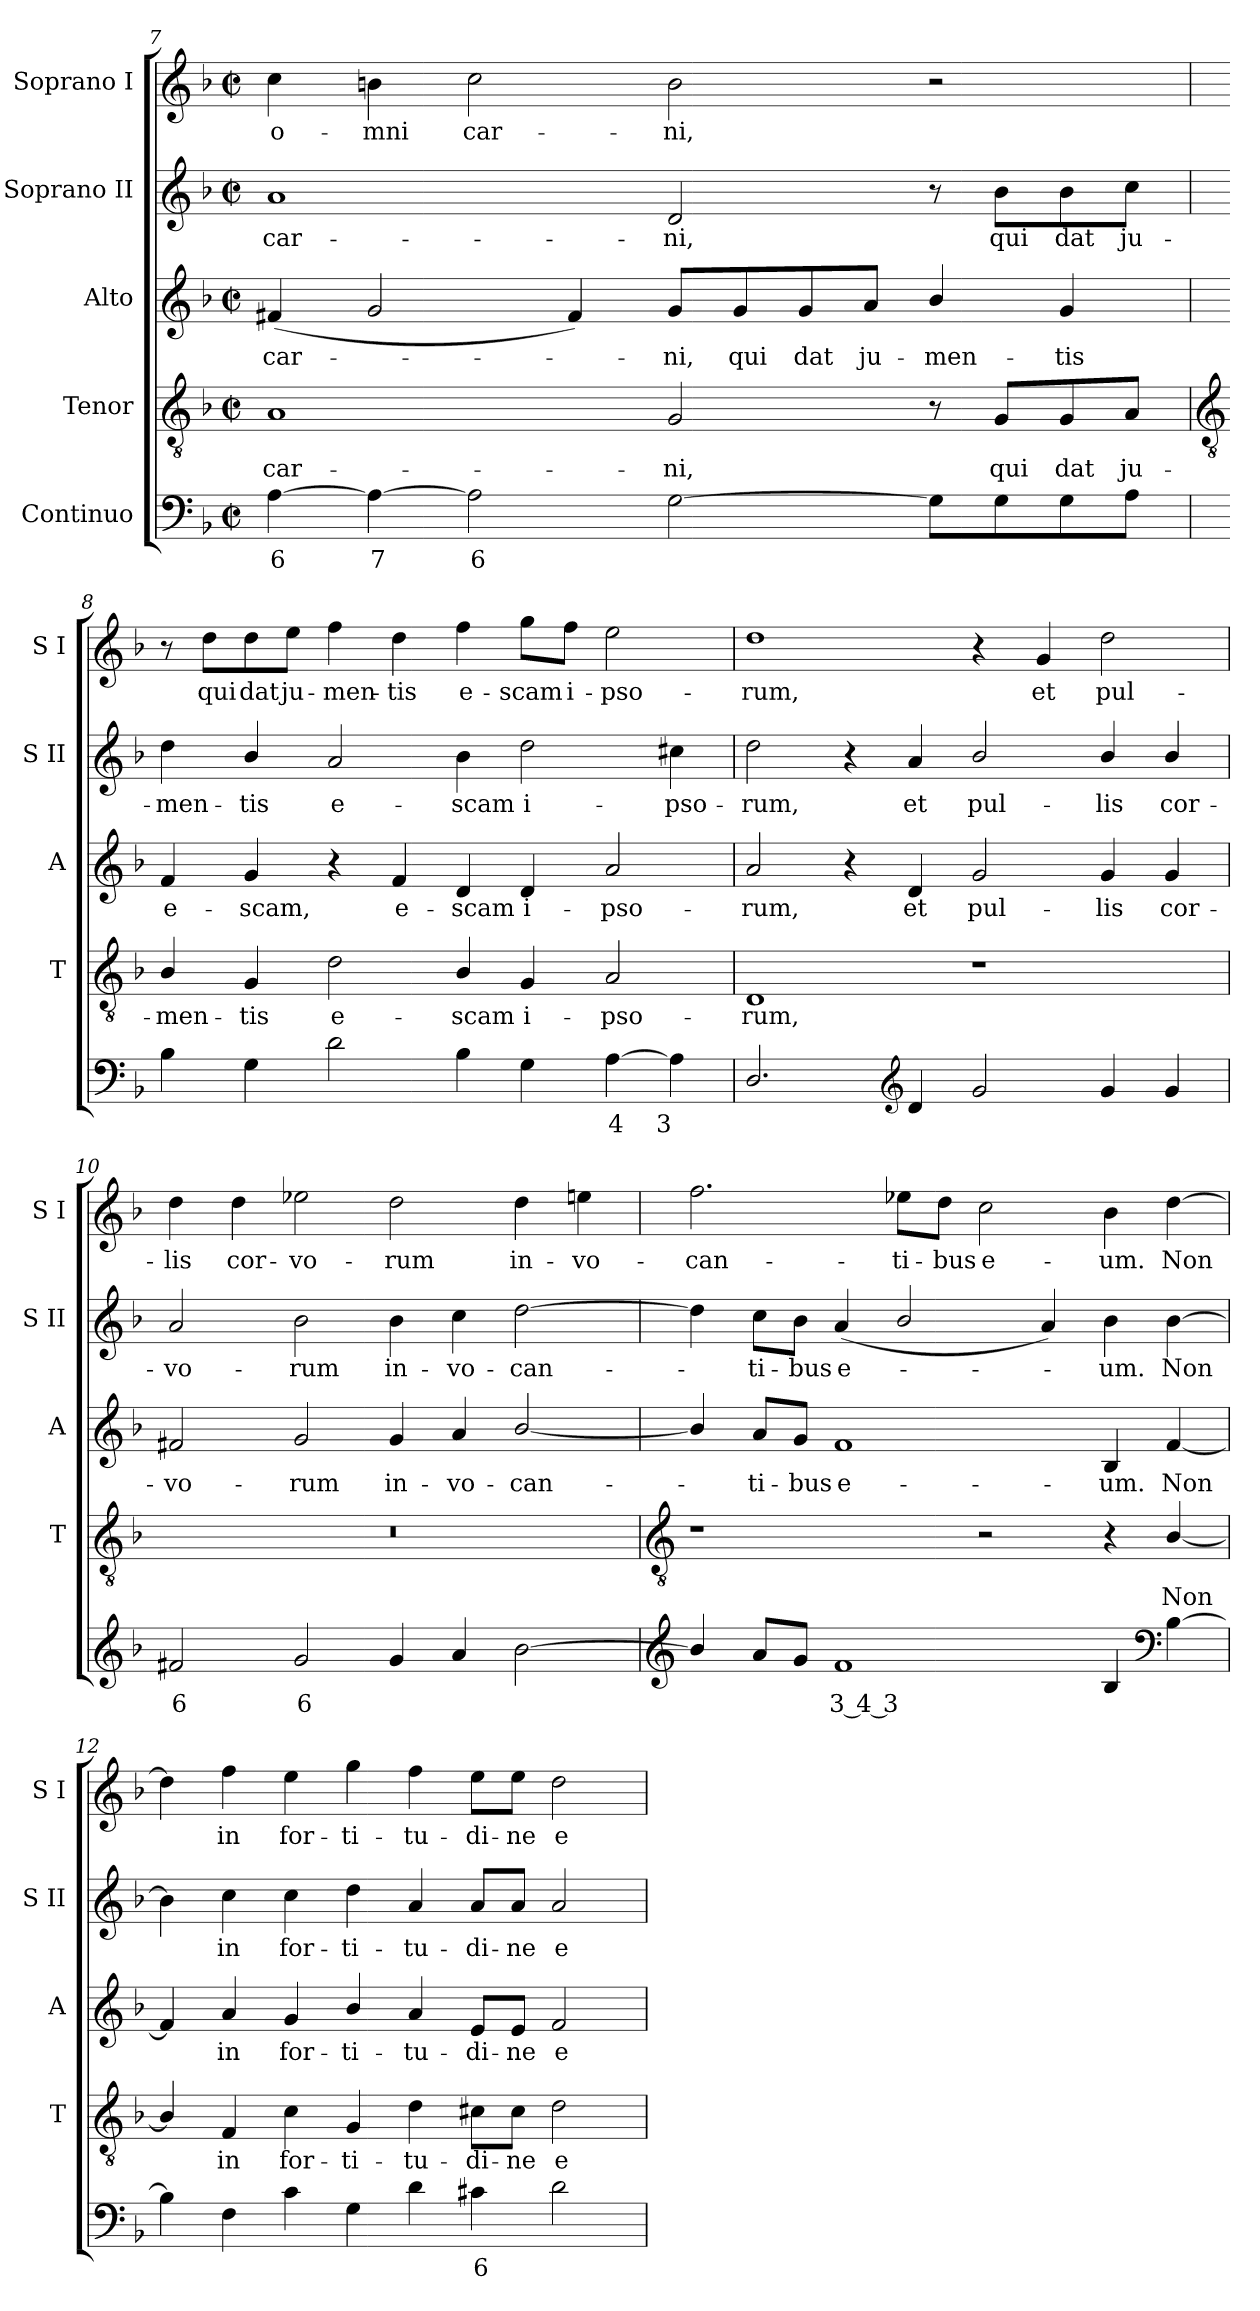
**kern	**text	**kern	**text	**kern	**text	**kern	**text	**kern	**text
*part5	*part5	*part4	*part4	*part3	*part3	*part2	*part2	*part1	*part1
*staff5	*staff5	*staff4	*staff4	*staff3	*staff3	*staff2	*staff2	*staff1	*staff1
*I"Continuo	*	*I"Tenor	*	*I"Alto	*	*I"Soprano II	*	*I"Soprano I	*
*	*	*I'T	*	*I'A	*	*I'S II	*	*I'S I	*
*clefF4	*	*clefGv2	*	*clefG2	*	*clefG2	*	*clefG2	*
*k[b-]	*	*k[b-]	*	*k[b-]	*	*k[b-]	*	*k[b-]	*
*F:	*	*F:	*	*F:	*	*F:	*	*F:	*
*M4/2	*	*M4/2	*	*M4/2	*	*M4/2	*	*M4/2	*
*met(c|)	*	*met(c|)	*	*met(c|)	*	*met(c|)	*	*met(c|)	*
=7	=7	=7	=7	=7	=7	=7	=7	=7	=7
!	!LO:LY:b	!	!LO:LY:b	!	!LO:LY:b	!	!LO:LY:b	!	!LO:LY:b
[4A	6	1A	car-	(<4f#X	car-	1a	car-	4cc	o-
!	!LO:LY:b	!	!	!	!	!	!	!	!LO:LY:b
4A_	7	.	.	2g	.	.	.	4bn	-mni
!	!LO:LY:b	!	!	!	!	!	!	!	!LO:LY:b
2A]	6	.	.	.	.	.	.	2cc	car-
.	.	.	.	4f#)	.	.	.	.	.
!	!	!	!LO:LY:b	!	!LO:LY:b	!	!LO:LY:b	!	!LO:LY:b
[2G	.	2G	-ni,	8g/L	ni,	2d	-ni,	2b	-ni,
!	!	!	!	!	!LO:LY:b	!	!	!	!
.	.	.	.	8g/	qui	.	.	.	.
!	!	!	!	!	!LO:LY:b	!	!	!	!
.	.	.	.	8g/	dat	.	.	.	.
!	!	!	!	!	!LO:LY:b	!	!	!	!
.	.	.	.	8a/J	ju-	.	.	.	.
!	!	!	!	!	!LO:LY:b	!	!	!	!
8GL]	.	8r	.	4b-/	-men-	8r	.	2r	.
!	!	!	!LO:LY:b	!	!	!	!LO:LY:b	!	!
8G	.	8G/L	qui	.	.	8b-\L	qui	.	.
!	!	!	!LO:LY:b	!	!LO:LY:b	!	!LO:LY:b	!	!
8G	.	8G/	dat	4g	-tis	8b-\	dat	.	.
!	!	!	!LO:LY:b	!	!	!	!LO:LY:b	!	!
8AJ	.	8A/J	ju-	.	.	8cc\J	ju-	.	.
!!LO:LB:g=z
=8	=8	=8	=8	=8	=8	=8	=8	=8	=8
*	*	*clefGv2	*	*	*	*	*	*	*
!	!	!	!LO:LY:b	!	!LO:LY:b	!	!LO:LY:b	!	!
4B-	.	4B-/	-men-	4f	e-	4dd	-men-	8r	.
!	!	!	!	!	!	!	!	!	!LO:LY:b
.	.	.	.	.	.	.	.	8dd\L	qui
!	!	!	!LO:LY:b	!	!LO:LY:b	!	!LO:LY:b	!	!LO:LY:b
4G	.	4G	-tis	4g	-scam,	4b-/	-tis	8dd\	dat
!	!	!	!	!	!	!	!	!	!LO:LY:b
.	.	.	.	.	.	.	.	8ee\J	ju-
!	!	!	!LO:LY:b	!	!	!	!LO:LY:b	!	!LO:LY:b
2d	.	2d	e-	4r	.	2a	e-	4ff	-men-
!	!	!	!	!	!LO:LY:b	!	!	!	!LO:LY:b
.	.	.	.	4f	e-	.	.	4dd	-tis
!	!	!	!LO:LY:b	!	!LO:LY:b	!	!LO:LY:b	!	!LO:LY:b
4B-	.	4B-/	-scam	4d	-scam	4b-	-scam	4ff	e-
!	!	!	!LO:LY:b	!	!LO:LY:b	!	!LO:LY:b	!	!LO:LY:b
4G	.	4G	i-	4d	i-	2dd	i-	8gg\L	-scam
!	!	!	!	!	!	!	!	!	!LO:LY:b
.	.	.	.	.	.	.	.	8ff\J	i-
!	!LO:LY:b	!	!LO:LY:b	!	!LO:LY:b	!	!	!	!LO:LY:b
[4A	4	2A	-pso-	2a	-pso-	.	.	2ee	-pso-
!	!LO:LY:b	!	!	!	!	!	!LO:LY:b	!	!
4A]	3	.	.	.	.	4cc#X	-pso-	.	.
=9	=9	=9	=9	=9	=9	=9	=9	=9	=9
!	!	!	!LO:LY:b	!	!LO:LY:b	!	!LO:LY:b	!	!LO:LY:b
2.D/	.	1D	-rum,	2a	-rum,	2dd	-rum,	1dd	-rum,
.	.	.	.	4r	.	4r	.	.	.
*clefG2	*	*	*	*	*	*	*	*	*
!	!	!	!	!	!LO:LY:b	!	!LO:LY:b	!	!
4d	.	.	.	4d	et	4a	et	.	.
!	!	!	!	!	!LO:LY:b	!	!LO:LY:b	!	!
2g	.	1r	.	2g	pul-	2b-/	pul-	4r	.
!	!	!	!	!	!	!	!	!	!LO:LY:b
.	.	.	.	.	.	.	.	4g	et
!	!	!	!	!	!LO:LY:b	!	!LO:LY:b	!	!LO:LY:b
4g	.	.	.	4g	-lis	4b-/	-lis	2dd	pul-
!	!	!	!	!	!LO:LY:b	!	!LO:LY:b	!	!
4g	.	.	.	4g	cor-	4b-/	cor-	.	.
=10	=10	=10	=10	=10	=10	=10	=10	=10	=10
!	!LO:LY:b	!	!	!	!LO:LY:b	!	!LO:LY:b	!	!LO:LY:b
2f#X	6	0r	.	2f#X	-vo-	2a	-vo-	4dd	-lis
!	!	!	!	!	!	!	!	!	!LO:LY:b
.	.	.	.	.	.	.	.	4dd	cor-
!	!LO:LY:b	!	!	!	!LO:LY:b	!	!LO:LY:b	!	!LO:LY:b
2g	6	.	.	2g	-rum	2b-	-rum	2ee-X	-vo-
!	!	!	!	!	!LO:LY:b	!	!LO:LY:b	!	!LO:LY:b
4g	.	.	.	4g	in-	4b-	in-	2dd	-rum
!	!	!	!	!	!LO:LY:b	!	!LO:LY:b	!	!
4a	.	.	.	4a	-vo-	4cc	-vo-	.	.
!	!	!	!	!	!LO:LY:b	!	!LO:LY:b	!	!LO:LY:b
[2b-	.	.	.	[2b-/	-can-	[2dd	-can-	4dd	in-
!	!	!	!	!	!	!	!	!	!LO:LY:b
.	.	.	.	.	.	.	.	4een	-vo-
!!LO:LB:g=z
=11	=11	=11	=11	=11	=11	=11	=11	=11	=11
*clefG2	*	*clefGv2	*	*	*	*	*	*	*
!	!	!	!	!	!	!	!	!	!LO:LY:b
4b-/]	.	1r	.	4b-/]	.	4dd]	.	2.ff	-can-
!	!	!	!	!	!LO:LY:b	!	!LO:LY:b	!	!
8aL	.	.	.	8a/L	ti-	8cc\L	ti-	.	.
!	!	!	!	!	!LO:LY:b	!	!LO:LY:b	!	!
8gJ	.	.	.	8g/J	-bus	8b-\J	-bus	.	.
!	!LO:LY:b	!	!	!	!LO:LY:b	!	!LO:LY:b	!	!
1f	3 4 3	.	.	1f	e-	(<4a	e-	.	.
!	!	!	!	!	!	!	!	!	!LO:LY:b
.	.	.	.	.	.	2b-/	.	8ee-X\L	-ti-
!	!	!	!	!	!	!	!	!	!LO:LY:b
.	.	.	.	.	.	.	.	8dd\J	-bus
!	!	!	!	!	!	!	!	!	!LO:LY:b
.	.	2r	.	.	.	.	.	2cc	e-
.	.	.	.	.	.	4a)	.	.	.
!	!	!	!	!	!LO:LY:b	!	!LO:LY:b	!	!LO:LY:b
4B-	.	4r	.	4B-	-um.	4b-	um.	4b-	-um.
*clefF4	*	*	*	*	*	*	*	*	*
!	!	!	!LO:LY:b	!	!LO:LY:b	!	!LO:LY:b	!	!LO:LY:b
[4B-	.	[4B-/	Non	[4f	Non	[4b-	Non	[4dd	Non
=12	=12	=12	=12	=12	=12	=12	=12	=12	=12
4B-]	.	4B-/]	.	4f]	.	4b-]	.	4dd]	.
!	!	!	!LO:LY:b	!	!LO:LY:b	!	!LO:LY:b	!	!LO:LY:b
4F	.	4F	in	4a	in	4cc	in	4ff	in
!	!	!	!LO:LY:b	!	!LO:LY:b	!	!LO:LY:b	!	!LO:LY:b
4c	.	4c	for-	4g	for-	4cc	for-	4ee	for-
!	!	!	!LO:LY:b	!	!LO:LY:b	!	!LO:LY:b	!	!LO:LY:b
4G	.	4G	-ti-	4b-/	-ti-	4dd	-ti-	4gg	-ti-
!	!	!	!LO:LY:b	!	!LO:LY:b	!	!LO:LY:b	!	!LO:LY:b
4d	.	4d	-tu-	4a	-tu-	4a	-tu-	4ff	-tu-
!	!LO:LY:b	!	!LO:LY:b	!	!LO:LY:b	!	!LO:LY:b	!	!LO:LY:b
4c#X	6	8c#X\L	-di-	8e/L	-di-	8a/L	-di-	8ee\L	-di-
!	!	!	!LO:LY:b	!	!LO:LY:b	!	!LO:LY:b	!	!LO:LY:b
.	.	8c#\J	-ne	8e/J	-ne	8a/J	-ne	8ee\J	-ne
!	!	!	!LO:LY:b	!	!LO:LY:b	!	!LO:LY:b	!	!LO:LY:b
2d	.	2d	e-	2f	e-	2a	e-	2dd	e-
=	=	=	=	=	=	=	=	=	=
*-	*-	*-	*-	*-	*-	*-	*-	*-	*-
